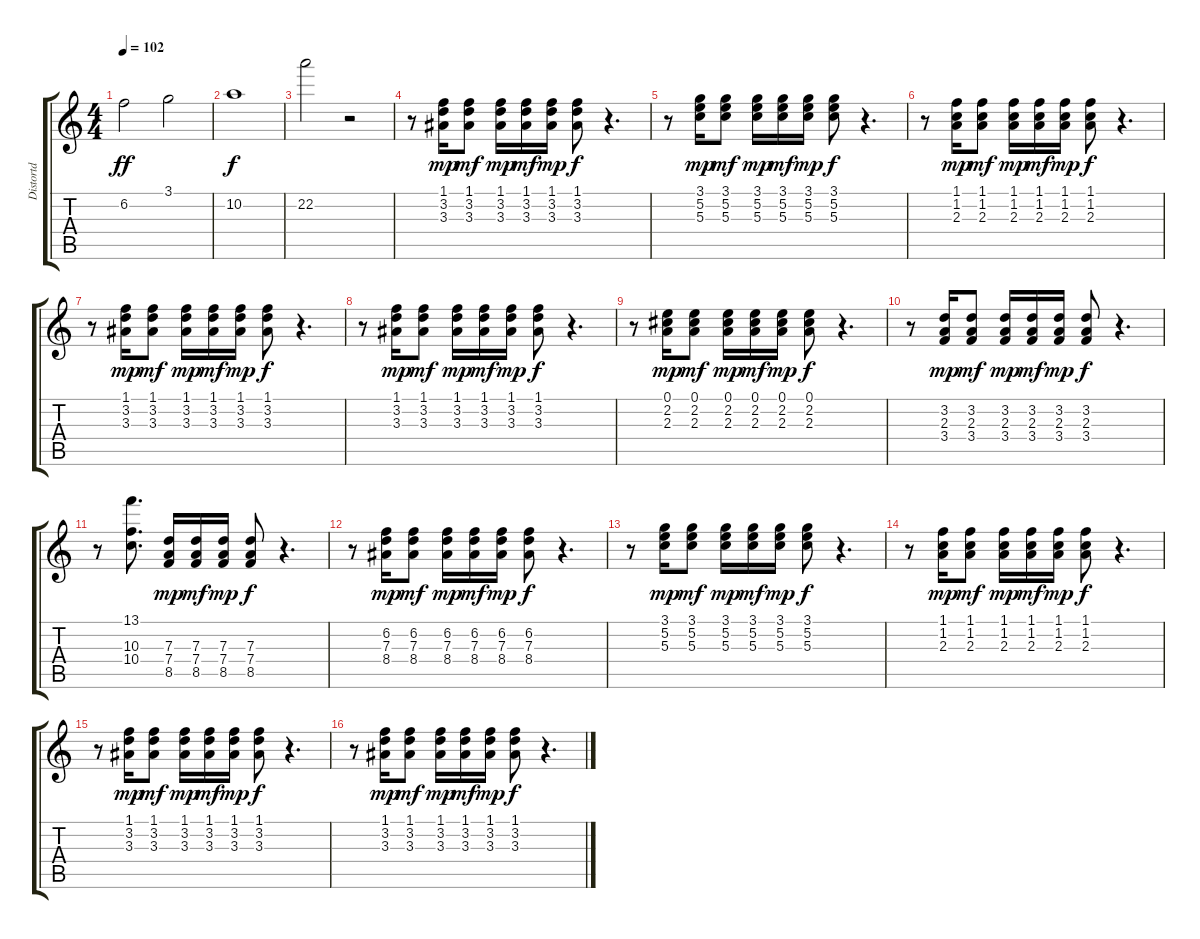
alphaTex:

\track ("Distortd" "Distortd") {instrument distortionguitar}
\staff {score tabs}
\tuning (E4 B3 G3 D3 A2 E2) {hide}
\ts (4 4)
\tempo 102
\clef g2
\ks c
6.2.2{dy ff} 3.1.2 |
10.2.1{dy f} |
22.2.2 r.2 |
r.8 (1.1 3.2 3.3).16{dy mp} (1.1 3.2 3.3).8{dy mf} (1.1 3.2 3.3).16{dy mp} (1.1 3.2 3.3).16{dy mf} (1.1 3.2 3.3).16{dy mp} (1.1 3.2 3.3).8{dy f} r.4{d} |
r.8 (3.1 5.2 5.3).16{dy mp} (3.1 5.2 5.3).8{dy mf} (3.1 5.2 5.3).16{dy mp} (3.1 5.2 5.3).16{dy mf} (3.1 5.2 5.3).16{dy mp} (3.1 5.2 5.3).8{dy f} r.4{d} |
r.8 (1.1 1.2 2.3).16{dy mp} (1.1 1.2 2.3).8{dy mf} (1.1 1.2 2.3).16{dy mp} (1.1 1.2 2.3).16{dy mf} (1.1 1.2 2.3).16{dy mp} (1.1 1.2 2.3).8{dy f} r.4{d} |
r.8 (1.1 3.2 3.3).16{dy mp} (1.1 3.2 3.3).8{dy mf} (1.1 3.2 3.3).16{dy mp} (1.1 3.2 3.3).16{dy mf} (1.1 3.2 3.3).16{dy mp} (1.1 3.2 3.3).8{dy f} r.4{d} |
r.8 (1.1 3.2 3.3).16{dy mp} (1.1 3.2 3.3).8{dy mf} (1.1 3.2 3.3).16{dy mp} (1.1 3.2 3.3).16{dy mf} (1.1 3.2 3.3).16{dy mp} (1.1 3.2 3.3).8{dy f} r.4{d} |
r.8 (0.1 2.2 2.3).16{dy mp} (0.1 2.2 2.3).8{dy mf} (0.1 2.2 2.3).16{dy mp} (0.1 2.2 2.3).16{dy mf} (0.1 2.2 2.3).16{dy mp} (0.1 2.2 2.3).8{dy f} r.4{d} |
r.8 (3.2 2.3 3.4).16{dy mp} (3.2 2.3 3.4).8{dy mf} (3.2 2.3 3.4).16{dy mp} (3.2 2.3 3.4).16{dy mf} (3.2 2.3 3.4).16{dy mp} (3.2 2.3 3.4).8{dy f} r.4{d} |
r.8 (13.1 10.3 10.4).8{d} (7.3 7.4 8.5).16{dy mp} (7.3 7.4 8.5).16{dy mf} (7.3 7.4 8.5).16{dy mp} (7.3 7.4 8.5).8{dy f} r.4{d} |
r.8 (6.2 7.3 8.4).16{dy mp} (6.2 7.3 8.4).8{dy mf} (6.2 7.3 8.4).16{dy mp} (6.2 7.3 8.4).16{dy mf} (6.2 7.3 8.4).16{dy mp} (6.2 7.3 8.4).8{dy f} r.4{d} |
r.8 (3.1 5.2 5.3).16{dy mp} (3.1 5.2 5.3).8{dy mf} (3.1 5.2 5.3).16{dy mp} (3.1 5.2 5.3).16{dy mf} (3.1 5.2 5.3).16{dy mp} (3.1 5.2 5.3).8{dy f} r.4{d} |
r.8 (1.1 1.2 2.3).16{dy mp} (1.1 1.2 2.3).8{dy mf} (1.1 1.2 2.3).16{dy mp} (1.1 1.2 2.3).16{dy mf} (1.1 1.2 2.3).16{dy mp} (1.1 1.2 2.3).8{dy f} r.4{d} |
r.8 (1.1 3.2 3.3).16{dy mp} (1.1 3.2 3.3).8{dy mf} (1.1 3.2 3.3).16{dy mp} (1.1 3.2 3.3).16{dy mf} (1.1 3.2 3.3).16{dy mp} (1.1 3.2 3.3).8{dy f} r.4{d} |
r.8 (1.1 3.2 3.3).16{dy mp} (1.1 3.2 3.3).8{dy mf} (1.1 3.2 3.3).16{dy mp} (1.1 3.2 3.3).16{dy mf} (1.1 3.2 3.3).16{dy mp} (1.1 3.2 3.3).8{dy f} r.4{d}
